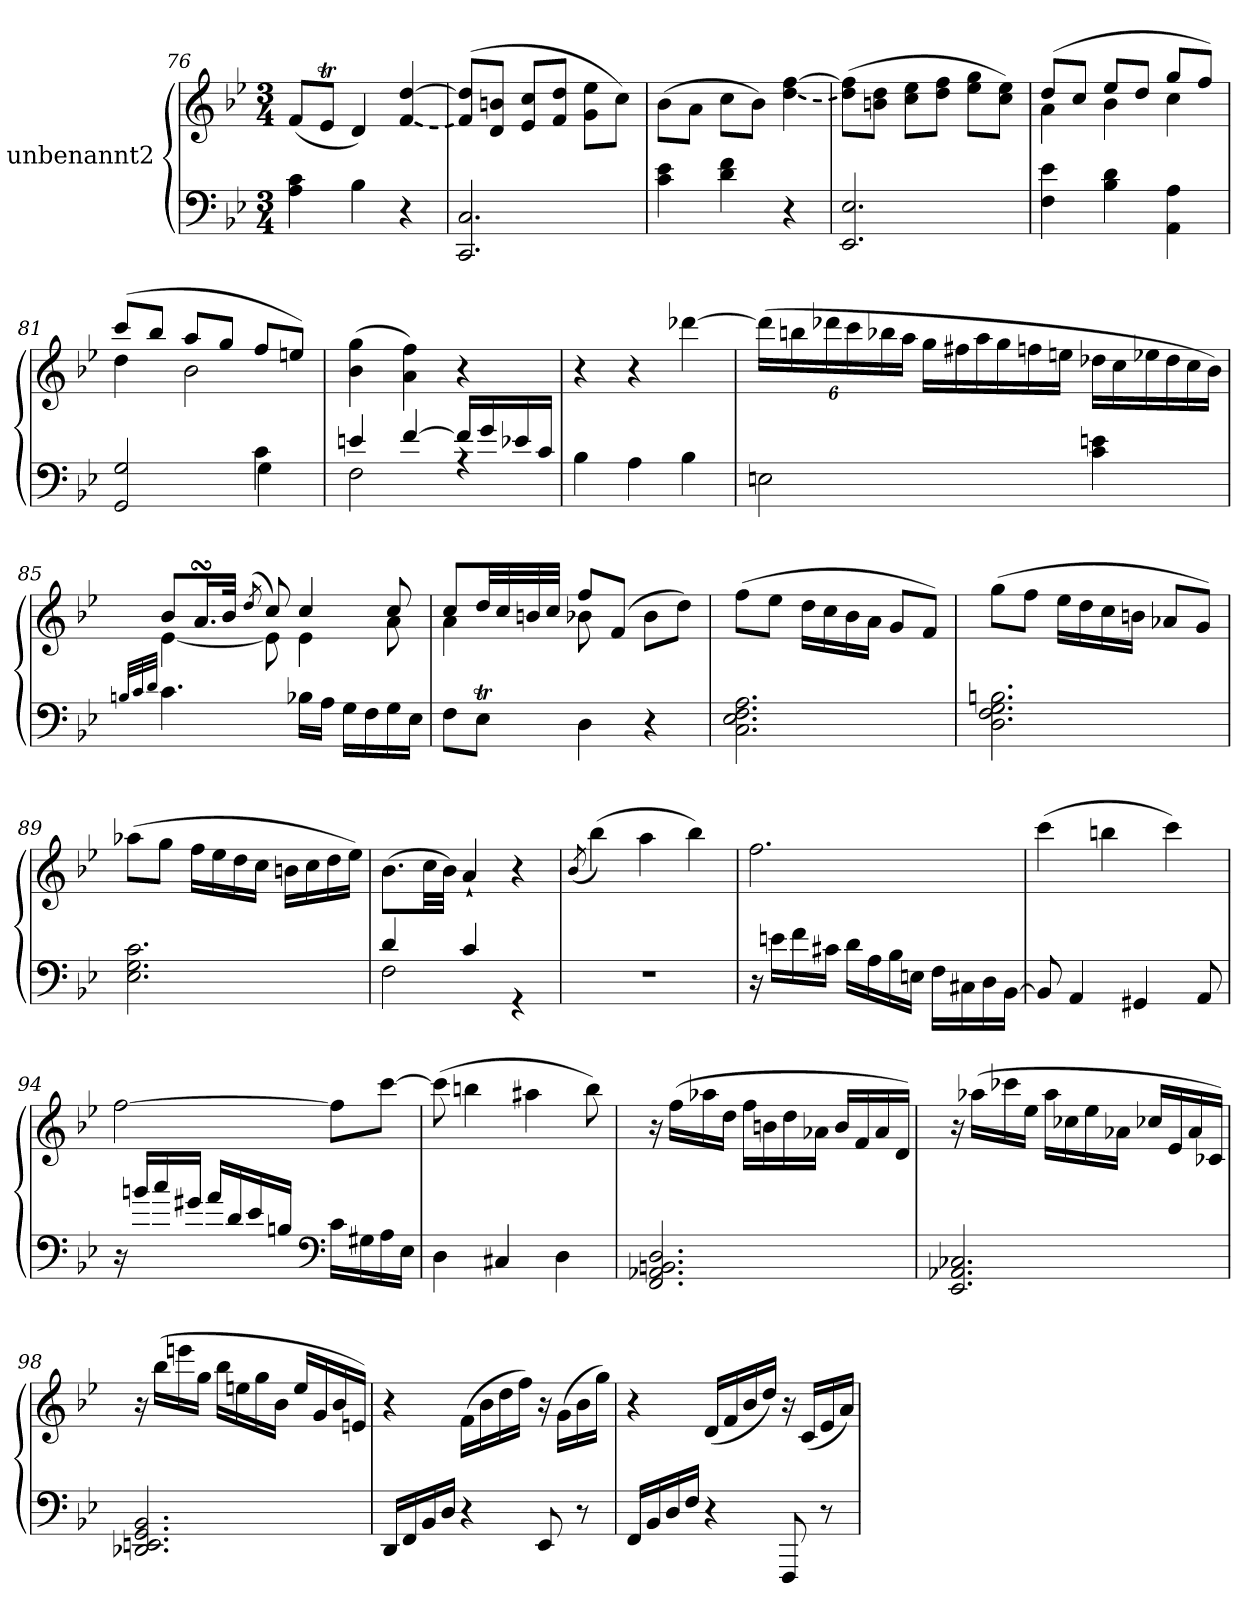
**kern	**kern
*part1	*part1
*staff2	*staff1
*I"unbenannt2	*
*clefF4	*clefG2
*k[b-e-]	*k[b-e-]
*M3/4	*M3/4
=76	=76
4A\ 4c\	(<8f/L
.	8e-T/J
4B-\	4d/)
!	!LO:T:n=1:dash
4r	[4f/ [4dd/
=77	=77
2.CC/ 2.C/	(<8f/] 8dd/]L
.	8d/ 8bn/J
.	8e-/ 8cc/L
.	8f/ 8dd/J
.	8g\ 8ee-\L
.	8cc\J)
=78	=78
4c\ 4e-\	(>8b-\L
.	8a\J
4d\ 4f\	8cc\L
.	8b-\J)
!	!LO:T:n=1:dash
4r	[4dd\ [4ff\
=79	=79
2.EE-/ 2.E-/	(>8dd\] 8ff\]L
.	8bn\ 8dd\J
.	8cc\ 8ee-\L
.	8dd\ 8ff\J
.	8ee-\ 8gg\L
.	8cc\ 8ee-\J)
=80	=80
*	*^
4F\ 4e-\	(>8dd/L	4a\
.	8cc/J	.
4B-\ 4d\	8ee-/L	4b-\
.	8dd/J	.
4AA\ 4A\	8gg/L	4cc\
.	8ff/J)	.
=81	=81	=81
*^	*	*
2GG/ 2G/	2ryy	(>8ccc/L	4dd\
.	.	8bb-/J	.
.	.	8aa/L	2b-\
.	.	8gg/J	.
4c\	4G\	8ff/L	.
.	.	8een/J)	.
*	*	*v	*v
=82	=82	=82
4en/	2F\	(>4b-\ 4gg\
[4f/	.	4a\ 4ff\)
16f/LL]	4rA	4r
16g/	.	.
16e-X/	.	.
16c/JJ	.	.
*v	*v	*
=83	=83
4B-\	4r
4A\	4r
4B-\	[4ddd-X\
=84	=84
*	*Xbrackettup
2En\	(>24ddd-\LL]
.	24bbn\
.	24ddd-X\
.	24ccc\
.	24bb-X\
.	24aa\JJ
*	*Xtuplet
.	24gg\LL
.	24ff#X\
.	24aa\
.	24gg\
.	24ffn\
.	24een\JJ
4c\ 4en\	24dd-X\LL
.	24cc\
.	24ee-X\
.	24dd-\
.	24cc\
.	24b-\JJ)
=85	=85
32qBn/LLL	.
32qc/	.
32qd/JJJ	.
*	*^
4.c\	8b-/L	[4e-\
.	16.asSsS/L	.
.	32b-/JJk	.
.	(<8qdd/	.
.	8cc/)	8e-\]
16B-X\LL	4cc/	4e-\
16A\JJ	.	.
16G\LL	.	.
16F\	.	.
16G\	8cc/	8a\
16E-\JJ	.	.
=86	=86	=86
8F\L	8cc/L	4a\
8E-T\J	32dd/LL	.
.	32cc/	.
.	32bn/	.
.	32cc/JJJ	.
4D\	8ff/L	8b-X\
.	(<8f/J	4.ryy
4r	8b-\L	.
.	8dd\J)	.
*	*v	*v
=87	=87
2.C\ 2.E-\ 2.F\ 2.A\	(>8ff\L
.	8ee-\J
.	16dd\LL
.	16cc\
.	16b-\
.	16a\JJ
.	8g/L
.	8f/J)
=88	=88
2.D\ 2.F\ 2.G\ 2.Bn\	(>8gg\L
.	8ff\J
.	16ee-\LL
.	16dd\
.	16cc\
.	16bn\JJ
.	8a-X/L
.	8g/J)
=89	=89
2.E-\ 2.G\ 2.c\	(>8aa-X\L
.	8gg\J
.	16ff\LL
.	16ee-\
.	16dd\
.	16cc\JJ
.	16bn\LL
.	16cc\
.	16dd\
.	16ee-\JJ)
=90	=90
*^	*
4d/	2F\	(>8.b-\L
.	.	32cc\LL
.	.	32b-\JJJ)
4c/	.	4a`/
4rGG	4ryy	4r
*v	*v	*
=91	=91
.	(<8qb-/
2.r	(>4bb-\)
.	4aa\
.	4bb-\)
=92	=92
16r	2.ff\
16en\LL	.
16f\	.
16c#X\JJ	.
16d\LL	.
16A\	.
16B-\	.
16En\JJ	.
16F\LL	.
16C#X\	.
16D\	.
[16BB-\JJ	.
=93	=93
8BB-/]	(>4ccc\
4AA/	.
.	4bbn\
4GG#X/	.
.	4ccc\)
8AA/	.
=94	=94
16r	[2ff\
16bn/LL	.
16cc/	.
16g#X/JJ	.
16a/LL	.
16d/	.
16e-/	.
16Bn/JJ	.
*clefF4	*
16c\LL	8ff\L]
16G#X\	.
16A\	[8ccc\J
16E-\JJ	.
=95	=95
4D\	(>8ccc\]
.	4bbn\
4C#X/	.
.	4aa#X\
4D\	.
.	8bb\)
=96	=96
2.FF/ 2.AA-X/ 2.BBn/ 2.D/	16r
.	(>16ff\LL
.	16aa-X\
.	16dd\JJ
.	16ff\LL
.	16bn\
.	16dd\
.	16a-X\JJ
.	16b/LL
.	16f/
.	16a-/
.	16d/JJ)
=97	=97
2.EE-/ 2.AA-X/ 2.C-X/	16r
.	(>16aa-X\LL
.	16ccc-X\
.	16ee-\JJ
.	16aa-\LL
.	16cc-X\
.	16ee-\
.	16a-X\JJ
.	16cc-X/LL
.	16e-/
.	16a-/
.	16c-X/JJ)
=98	=98
2.DD-X/ 2.EEn/ 2.GG/ 2.BB-/	16r
.	(>16bb-\LL
.	16eeen\
.	16gg\JJ
.	16bb-\LL
.	16een\
.	16gg\
.	16b-\JJ
.	16ee/LL
.	16g/
.	16b-/
.	16en/JJ)
=99	=99
16DD/LL	4r
16FF/	.
16BB-/	.
16D/JJ	.
4r	(>16f\LL
.	16b-\
.	16dd\
.	16ff\JJ)
8EE-/	16r
.	(>16g\LL
8r	16b-\
.	16gg\JJ)
=100	=100
16FF/LL	4r
16BB-/	.
16D/	.
16F/JJ	.
4r	(<16d/LL
.	16f/
.	16b-/
.	16dd/JJ)
8FFF/	16r
.	(<16c/LL
8r	16e-/
.	16a/JJ)
=	=
*-	*-
